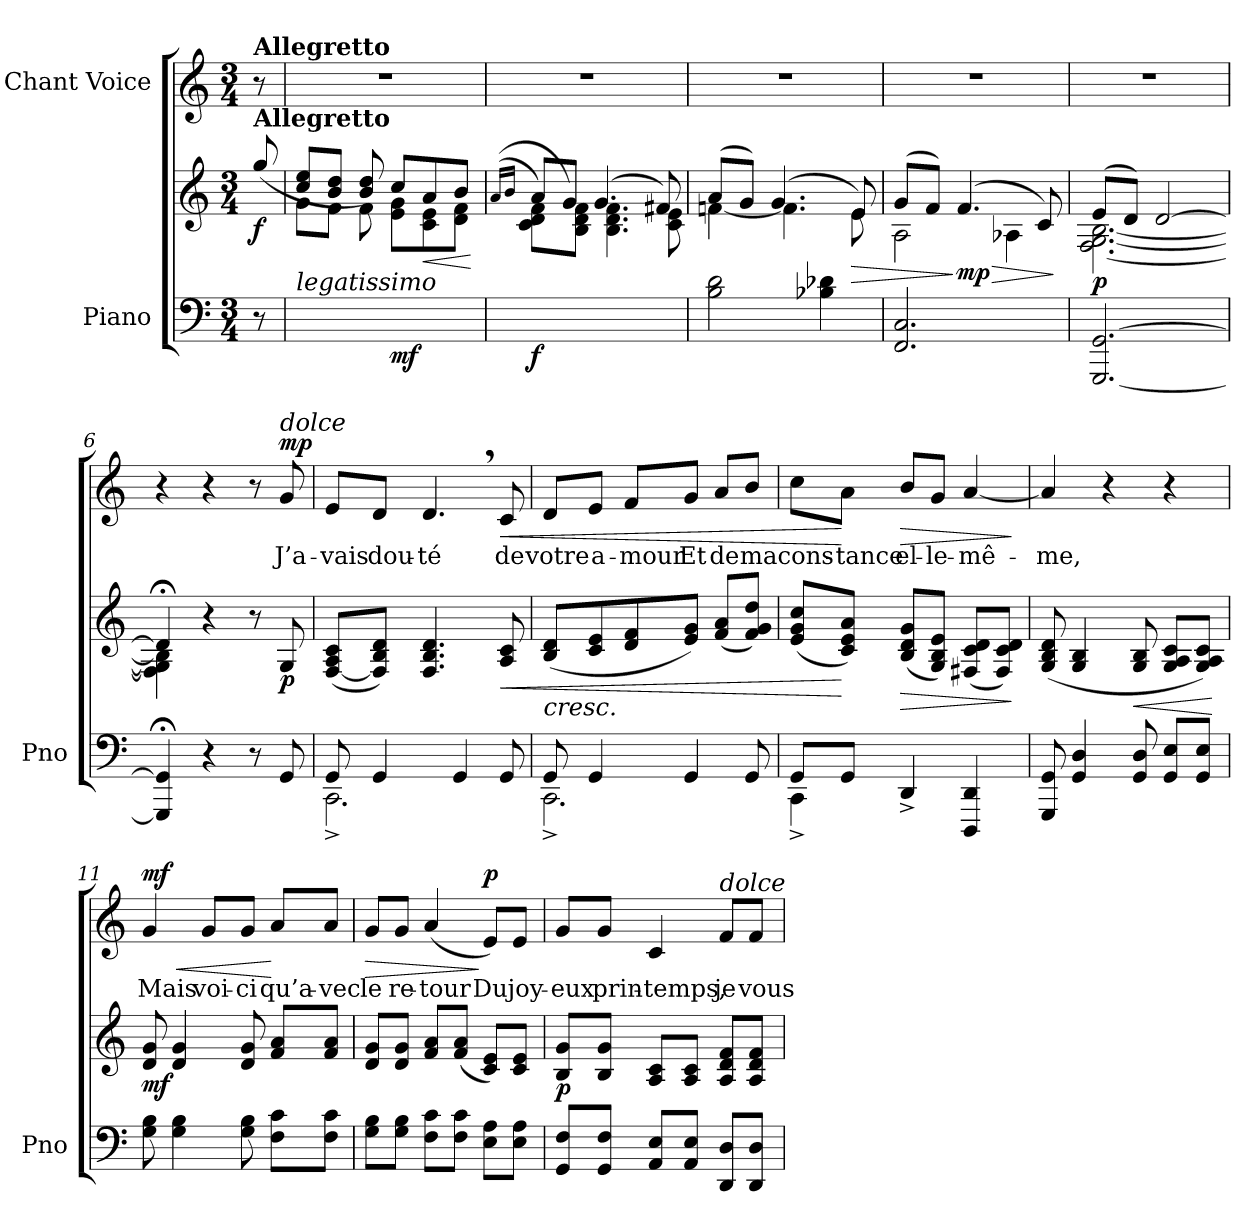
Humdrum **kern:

**kern	**kern	**dynam	**kern	**text	**dynam
*part2	*part2	*part2	*part1	*part1	*part1
*staff3	*staff2	*staff2/3	*staff1	*staff1	*staff1
*I"Piano	*	*	*I"Chant Voice	*	*
*I'Pno	*	*	*	*	*
*clefF4	*clefG2	*	*clefG2	*	*
*k[]	*k[]	*	*k[]	*	*
*M3/4	*M3/4	*	*M3/4	*	*
=	=	=	=	=	=
!	!	!	!LO:TX:a:B:t=Allegretto	!	!
!	!LO:TX:a:B:t=Allegretto	!	!	!	!
!	!	!LO:DY:b	!	!	!
8r	(>8gg/	f	8r	.	.
=1	=1	=1	=1	=1	=1
*	*^	*	*	*	*
!LO:TX:a:i:t=legatissimo	!	!	!	!	!	!
4.ryy	8cc/ 8ee/L	8g\L	.	2.r	.	.
.	8b/ 8dd/J	8f\J	.	.	.	.
.	8b/ 8dd/)	8f\	.	.	.	.
!	!	!	!LO:DY:b=2	!	!	!
4.ryy	8cc/L	8e\ 8g\L	mf	.	.	.
!	!	!	!LO:HP:b	!	!	!
.	8a/	8c\ 8e\	<	.	.	.
.	8b/J	8d\ 8f\J	.	.	.	.
*	*v	*v	*	*	*	*
.	.	[	.	.	.
=2	=2	=2	=2	=2	=2
.	(<(>16qa/LL	.	.	.	.
.	16qb/JJ	.	.	.	.
*	*^	*	*	*	*
!	!	!	!LO:DY:b=2	!	!	!
2.ryy	8a/L)	8c\ 8d\ 8f\L	f	2.r	.	.
.	8g/J)	8B\ 8d\ 8f\J	.	.	.	.
.	(>4.g/	4.B\ 4.d\ 4.f\	.	.	.	.
.	8f#X/)	8c\ 8e\	.	.	.	.
=3	=3	=3	=3	=3	=3	=3
2B\ 2d\	(>8a/L	[4fn\	.	2.r	.	.
.	8g/J)	.	.	.	.	.
.	(>4.g/	4.f\]	.	.	.	.
4B-X\ 4d-X\	.	.	.	.	.	.
!	!	!	!LO:HP:b	!	!	!
.	8e/)	8e\	>	.	.	.
!!LO:LB:g=z
=4	=4	=4	=4	=4	=4	=4
2.FF/ 2.C/	(>8g/L	2A\	.	2.r	.	.
.	8f/J)	.	.	.	.	.
!	!	!	!LO:HP:n=1:b	!	!	!
!	!	!	!LO:DY:n=1:b	!	!	!
.	(>4.f/	.	] > mp	.	.	.
.	.	4A-X\	.	.	.	.
.	8c/)	.	.	.	.	.
*	*v	*v	*	*	*	*
.	.	]	.	.	.
=5	=5	=5	=5	=5	=5
*	*^	*	*	*	*
!	!	!	!LO:DY:b	!	!	!
[2.GGG/ [2.GG/	(>8e/L	[2.F\ [2.G\ [2.B\	p	2.r	.	.
.	8d/J)	.	.	.	.	.
.	[2d/	.	.	.	.	.
=6	=6	=6	=6	=6	=6	=6
4GGG/];< 4GG/];<	4d;</]	4F\] 4G\] 4B\]	.	4r	.	.
4r	4r	2ryy	.	4r	.	.
8r	8r	.	.	8r	.	.
!	!	!	!	!LO:TX:a:i:t=dolce	!	!
!	!	!	!LO:DY:b	!	!LO:LY:b	!LO:DY:a
8GG/	8G/	.	p	8g/	J’a-	mp
*	*v	*v	*	*	*	*
=7	=7	=7	=7	=7	=7
*^	*	*	*	*	*
!	!	!	!	!	!LO:LY:b	!
8GG/	2.CC^\	(>[8F/ 8A/ 8c/L	.	8e/L	-vais	.
!	!	!	!	!	!LO:LY:b	!
4GG/	.	8F/] 8B/ 8d/J)	.	8d/J	dou-	.
!	!	!	!	!	!LO:LY:b	!
.	.	4.F/ 4.B/ 4.d/	.	4.d,/	-té	.
4GG/	.	.	.	.	.	.
!	!	!	!LO:HP:b	!	!LO:LY:b	!LO:HP:b
8GG/	.	8A/ 8c/	<	8c/	de	<
!!LO:LB:g=z
=8	=8	=8	=8	=8	=8	=8
!	!	!LO:TX:b:i:t=cresc.	!	!	!	!
!	!	!	!	!	!LO:LY:b	!
8GG/	2.CC^\	(>8B/ 8d/L	.	8d/L	votre	.
!	!	!	!	!	!LO:LY:b	!
4GG/	.	8c/ 8e/	.	8e/J	a-	.
!	!	!	!	!	!LO:LY:b	!
.	.	8d/ 8f/	.	8f/L	-mour	.
!	!	!	!	!	!LO:LY:b	!
4GG/	.	8e/ 8g/J)	.	8g/J	Et	.
!	!	!	!	!	!LO:LY:b	!
.	.	(>8f/ 8a/L	.	8a/L	de	.
!	!	!	!	!	!LO:LY:b	!
8GG/	.	8f/ 8g/ 8dd/J)	.	8b/J	ma	.
=9	=9	=9	=9	=9	=9	=9
!	!	!	!	!	!LO:LY:b	!
8GG/L	4CC^\	(>8e/ 8g/ 8cc/L	.	8cc\L	cons-	.
!	!	!	!	!	!LO:LY:b	!
8GG/J	.	8c/ 8e/ 8a/J)	[	8a\J	-tance	[
!	!	!	!LO:HP:b	!	!LO:LY:b	!LO:HP:b
4DD^/	2ryy	(>8B/ 8d/ 8g/L	>	8b/L	el-	>
!	!	!	!	!	!LO:LY:b	!
.	.	8G/ 8B/ 8e/J)	.	8g/J	-le-	.
!	!	!	!	!	!LO:LY:b	!
4DDD/ 4DD/	.	(>8F#X/ 8c/ 8d/L	.	[4a/	-mê-	.
.	.	8F#/ 8c/ 8d/J)	.	.	.	.
*v	*v	*	*	*	*	*
.	.	]	.	.	]
=10	=10	=10	=10	=10	=10
!	!	!	!	!LO:LY:b	!
8GGG/ 8GG/	(>8G/ 8B/ 8d/	.	4a/]	-me,	.
4GG/ 4D/	4G/ 4B/	.	.	.	.
.	.	.	4r	.	.
!	!	!LO:HP:b	!	!	!
8GG/ 8D/	8G/ 8B/	<	.	.	.
8GG/ 8E/L	8G/ 8A/ 8c/L	.	4r	.	.
8GG/ 8E/J	8G/ 8A/ 8c/J)	.	.	.	.
.	.	[	.	.	.
!!LO:PB:g=z
=11	=11	=11	=11	=11	=11
!	!	!LO:DY:b	!	!LO:LY:b	!LO:HP:b
!	!	!	!	!	!LO:DY:n=1:a
8G\ 8B\	8d/ 8g/	mf	4g/	Mais	< mf
4G\ 4B\	4d/ 4g/	.	.	.	.
!	!	!	!	!LO:LY:b	!
.	.	.	8g/L	voi-	.
!	!	!	!	!LO:LY:b	!
8G\ 8B\	8d/ 8g/	.	8g/J	-ci	.
!	!	!	!	!LO:LY:b	!
8F\ 8c\L	8f/ 8a/L	.	8a/L	qu’a-	[
!	!	!	!	!LO:LY:b	!
8F\ 8c\J	8f/ 8a/J	.	8a/J	-vec	.
=12	=12	=12	=12	=12	=12
!	!	!	!	!LO:LY:b	!LO:HP:b
8G\ 8B\L	8d/ 8g/L	.	8g/L	le	>
!	!	!	!	!LO:LY:b	!
8G\ 8B\J	8d/ 8g/J	.	8g/J	re-	.
!	!	!	!	!LO:LY:b	!
8F\ 8c\L	8f/ 8a/L	.	(<4a/	-tour	.
8F\ 8c\J	(>8f/ 8a/J	.	.	.	.
!	!	!	!	!LO:LY:b	!LO:DY:n=1:a
8E\ 8A\L	8c/ 8e/L)	.	8e/L)	Du	] p
!	!	!	!	!LO:LY:b	!
8E\ 8A\J	8c/ 8e/J	.	8e/J	joy-	.
=13	=13	=13	=13	=13	=13
!	!	!LO:DY:b	!	!LO:LY:b	!
8GG/ 8F/L	8B/ 8g/L	p	8g/L	-eux	.
!	!	!	!	!LO:LY:b	!
8GG/ 8F/J	8B/ 8g/J	.	8g/J	prin-	.
!	!	!	!	!LO:LY:b	!
8AA/ 8E/L	8A/ 8c/L	.	4c/	-temps,	.
8AA/ 8E/J	8A/ 8c/J	.	.	.	.
*	*	*	*MM90	*	*
!	!	!	!LO:TX:a:i:t=dolce	!	!
!	!	!	!	!LO:LY:b	!
8DD/ 8D/L	8A/ 8d/ 8f/L	.	8f/L	je	.
!	!	!	!	!LO:LY:b	!
8DD/ 8D/J	8A/ 8d/ 8f/J	.	8f/J	vous	.
=	=	=	=	=	=
*-	*-	*-	*-	*-	*-
